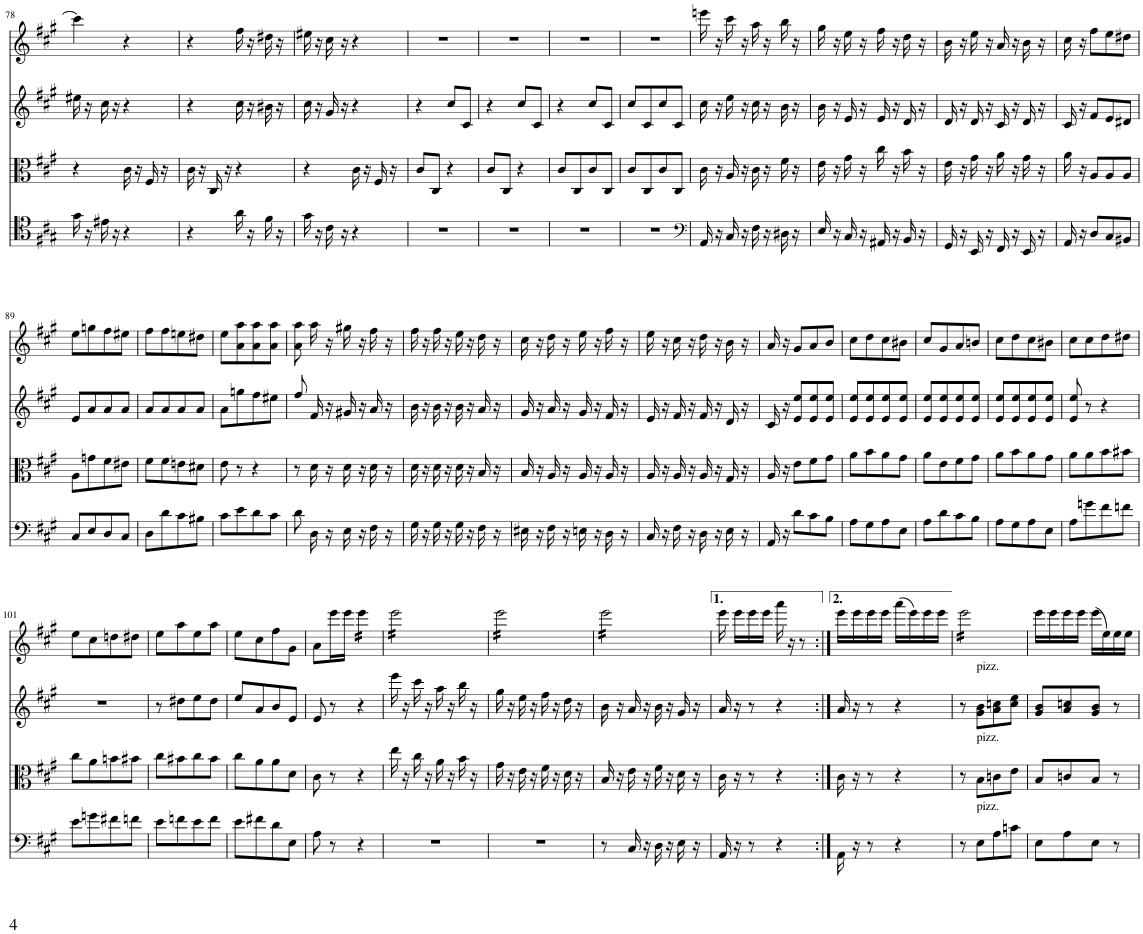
**kern	**kern	**kern	**kern
*part4	*part3	*part2	*part1
*staff4	*staff3	*staff2	*staff1
*I"Piano	*I"Piano	*I"Piano	*I"Piano
*I'Pno	*I'Pno	*I'Pno	*I'Pno
!!LO:PB:g=z
*clefC4	*clefC3	*clefG2	*clefG2
*k[f#c#g#]	*k[f#c#g#]	*k[f#c#g#]	*k[f#c#g#]
*M2/4	*M2/4	*M2/4	*M2/4
=78	=78	=78	=78
16g#\	4r	16ee#X\	4ccc#\]
16r	.	16r	.
16e#X\	.	16cc#\	.
16r	.	16r	.
4r	16c#\	4r	4r
.	16r	.	.
.	16F#/	.	.
.	16r	.	.
=79	=79	=79	=79
4r	16c#\	4r	4r
.	16r	.	.
.	16C#/	.	.
.	16r	.	.
16a\	4r	16cc#\	16ff#\
16r	.	16r	16r
16f#\	.	16b#X\	16dd#X\
16r	.	16r	16r
=80	=80	=80	=80
16g#\	4r	16cc#\	16ee#X\
16r	.	16r	16r
16c#\	.	16g#/	16cc#\
16r	.	16r	16r
4r	16c#\	4r	4r
.	16r	.	.
.	16F#/	.	.
.	16r	.	.
=81	=81	=81	=81
2r	8c#/L	4r	2r
.	8C#/J	.	.
.	4r	8cc#/L	.
.	.	8c#/J	.
=82	=82	=82	=82
2r	8c#/L	4r	2r
.	8C#/J	.	.
.	4r	8cc#/L	.
.	.	8c#/J	.
=83	=83	=83	=83
2r	8c#/L	4r	2r
.	8C#/	.	.
.	8c#/	8cc#/L	.
.	8C#/J	8c#/J	.
=84	=84	=84	=84
2r	8c#/L	8cc#/L	2r
.	8C#/	8c#/	.
.	8c#/	8cc#/	.
.	8C#/J	8c#/J	.
=85	=85	=85	=85
*clefF4	*	*	*
16AA/	16c#\	16cc#\	16eeen\
16r	16r	16r	16r
16C#/	16A/	16ee\	16ccc#\
16r	16r	16r	16r
16F#\	16c#\	16cc#\	16aa\
16r	16r	16r	16r
16D#X\	16f#\	16b\	16bb\
16r	16r	16r	16r
=86	=86	=86	=86
16E/	16e\	16b\	16gg#\
16r	16r	16r	16r
16C#/	16g#\	16e/	16ee\
16r	16r	16r	16r
16AA#X/	16cc#\	16e/	16ff#\
16r	16r	16r	16r
16BB/	16b\	16d/	16dd\
16r	16r	16r	16r
=87	=87	=87	=87
16GG#/	16e\	16d/	16b\
16r	16r	16r	16r
16EE/	16g#\	16d/	16ee\
16r	16r	16r	16r
16FF#/	16a\	16c#/	16a/
16r	16r	16r	16r
16EE/	16g#\	16d/	16b\
16r	16r	16r	16r
=88	=88	=88	=88
16AA/	16a\	16c#/	16cc#\
16r	16r	16r	16r
8D/L	8A/L	8f#/L	8ff#\L
8C#/	8A/	8e/	8ee\
8BB#X/J	8A/J	8d#X/J	8dd#X\J
!!LO:LB:g=z
=89	=89	=89	=89
8C#/L	8A\L	8e/L	8ee\L
8E/	8gn\	8a/	8ggn\
8D/	8f#\	8a/	8ff#\
8C#/J	8e#X\J	8a/J	8ee#X\J
=90	=90	=90	=90
8D\L	8f#\L	8a/L	8ff#\L
8d\	8f#\	8a/	8ff#\
8c#\	8en\	8a/	8een\
8B#X\J	8d#X\J	8a/J	8dd#X\J
=91	=91	=91	=91
8c#\L	8e\	8a\L	8ee\L
8e\	8r	8ggn\	8a\ 8aa\
8d\	4r	8ff#\	8a\ 8aa\
8c#\J	.	8ee#X\J	8a\ 8aa\J
=92	=92	=92	=92
8d\	8r	8ff#/	8a\ 8aa\
16D\	16d\	16f#/	16aa\
16r	16r	16r	16r
16E\	16d\	16g#X/	16gg#X\
16r	16r	16r	16r
16F#\	16d\	16a/	16ff#\
16r	16r	16r	16r
=93	=93	=93	=93
16G#\	16d\	16b\	16ff#\
16r	16r	16r	16r
16G#\	16d\	16b\	16ff#\
16r	16r	16r	16r
16G#\	16d\	16b\	16ee\
16r	16r	16r	16r
16F#\	16B/	16a/	16dd\
16r	16r	16r	16r
=94	=94	=94	=94
16E#X\	16B/	16g#/	16cc#\
16r	16r	16r	16r
16F#\	16A/	16a/	16dd\
16r	16r	16r	16r
16En\	16A/	16g#/	16ee\
16r	16r	16r	16r
16D\	16A/	16f#/	16ff#\
16r	16r	16r	16r
=95	=95	=95	=95
16C#/	16A/	16e/	16ee\
16r	16r	16r	16r
16F#\	16A/	16f#/	16cc#\
16r	16r	16r	16r
16D\	16A/	16f#/	16dd\
16r	16r	16r	16r
16E\	16G#/	16d/	16b\
16r	16r	16r	16r
=96	=96	=96	=96
16AA/	16A/	16c#/	16a/
16r	16r	16r	16r
8d\L	8e\L	8e/ 8ee/L	8g#/L
8c#\	8f#\	8e/ 8ee/	8a/
8B\J	8g#\J	8e/ 8ee/J	8b/J
=97	=97	=97	=97
8A\L	8a\L	8e/ 8ee/L	8cc#\L
8G#\	8b\	8e/ 8ee/	8dd\
8A\	8a\	8e/ 8ee/	8cc#\
8E\J	8g#\J	8e/ 8ee/J	8b#X\J
=98	=98	=98	=98
8A\L	8a\L	8e/ 8ee/L	8cc#/L
8d\	8e\	8e/ 8ee/	8g#/
8c#\	8f#\	8e/ 8ee/	8a/
8B\J	8g#\J	8e/ 8ee/J	8bn/J
=99	=99	=99	=99
8A\L	8a\L	8e/ 8ee/L	8cc#\L
8G#\	8b\	8e/ 8ee/	8dd\
8A\	8a\	8e/ 8ee/	8cc#\
8E\J	8g#\J	8e/ 8ee/J	8b#X\J
=100	=100	=100	=100
8A\L	8a\L	8e/ 8ee/	8cc#\L
8gn\	8a\	8r	8cc#\
8f#\	8b\	4r	8dd\
8fn\J	8b#X\J	.	8dd#X\J
!!LO:LB:g=z
=101	=101	=101	=101
8e\L	8cc#\L	2r	8ee\L
8gn\	8a\	.	8cc#\
8f#X\	8bn\	.	8ddn\
8fn\J	8b#X\J	.	8dd#X\J
=102	=102	=102	=102
8e\L	8cc#\L	8r	8ee\L
8fn\	8b#X\	8dd#X\L	8aa\
8e\	8cc#\	8ee\	8ee\
8f\J	8b#\J	8dd#\J	8aa\J
=103	=103	=103	=103
8e\L	8cc#\L	8ee/L	8ee\L
8f#X\	8a\	8a/	8cc#\
8d\	8a\	8b/	8ff#\
8E\J	8d\J	8e/J	8g#\J
=104	=104	=104	=104
8A\	8c#\	8e/	8a\L
8r	8r	8r	16eee\L
.	.	.	16eee\JJ
*	*	*	*tremolo
4r	4r	4r	16eee\LL
.	.	.	16eee\
.	.	.	16eee\
.	.	.	16eee\JJ
=105	=105	=105	=105
2r	16ee\	16eee\	16eee\LL
.	16r	16r	16eee\
.	16cc#\	16ccc#\	16eee\
.	16r	16r	16eee\
.	16a\	16aa\	16eee\
.	16r	16r	16eee\
.	16b\	16bb\	16eee\
.	16r	16r	16eee\JJ
=106	=106	=106	=106
2r	16g#\	16gg#\	16eee\LL
.	16r	16r	16eee\
.	16e\	16ee\	16eee\
.	16r	16r	16eee\
.	16f#\	16ff#\	16eee\
.	16r	16r	16eee\
.	16d\	16dd\	16eee\
.	16r	16r	16eee\JJ
=107	=107	=107	=107
8r	16B/	16b\	16eee\LL
.	16r	16r	16eee\
16C#/	16e\	16a/	16eee\
16r	16r	16r	16eee\
16D\	16f#\	16b\	16eee\
16r	16r	16r	16eee\
16E\	16d\	16g#/	16eee\
16r	16r	16r	16eee\JJ
*	*	*	*Xtremolo
=108	=108	=108	=108
16AA/	16c#\	16a/	16eee\
16r	16r	16r	16eee\LL
8r	8r	8r	16eee\
.	.	.	16eee\JJ
4r	4r	4r	16aaa\
.	.	.	16r
.	.	.	8r
=109:|!	=109:|!	=109:|!	=109:|!
16AA\	16c#\	16a/	16eee\LL
16r	16r	16r	16eee\
8r	8r	8r	16eee\
.	.	.	16eee\JJ
4r	4r	4r	(16aaa\LL
.	.	.	16eee\)
.	.	.	16eee\
.	.	.	16eee\JJ
=110	=110	=110	=110
*	*	*	*tremolo
8r	8r	8r	16eee\LL
.	.	.	16eee\
!	!	!LO:TX:a:t=pizz.	!
!	!LO:TX:a:t=pizz.	!	!
!LO:TX:a:t=pizz.	!	!	!
8E\L	8B\L	8g#\ 8b\L	16eee\
.	.	.	16eee\
8A\	8cn\	8a\ 8ccn\	16eee\
.	.	.	16eee\
8cn\J	8e\J	8cc\ 8ee\J	16eee\
.	.	.	16eee\JJ
*	*	*	*Xtremolo
=111	=111	=111	=111
8E\L	8B/L	8g#/ 8b/L	16eee\LL
.	.	.	16eee\
8A\	8cn/	8a/ 8ccn/	16eee\
.	.	.	16eee\JJ
8E\J	8B/J	8g#/ 8b/J	(16eee\LL
.	.	.	16ee\)
8r	8r	8r	16ee\
.	.	.	16ee\JJ
=	=	=	=
*-	*-	*-	*-
